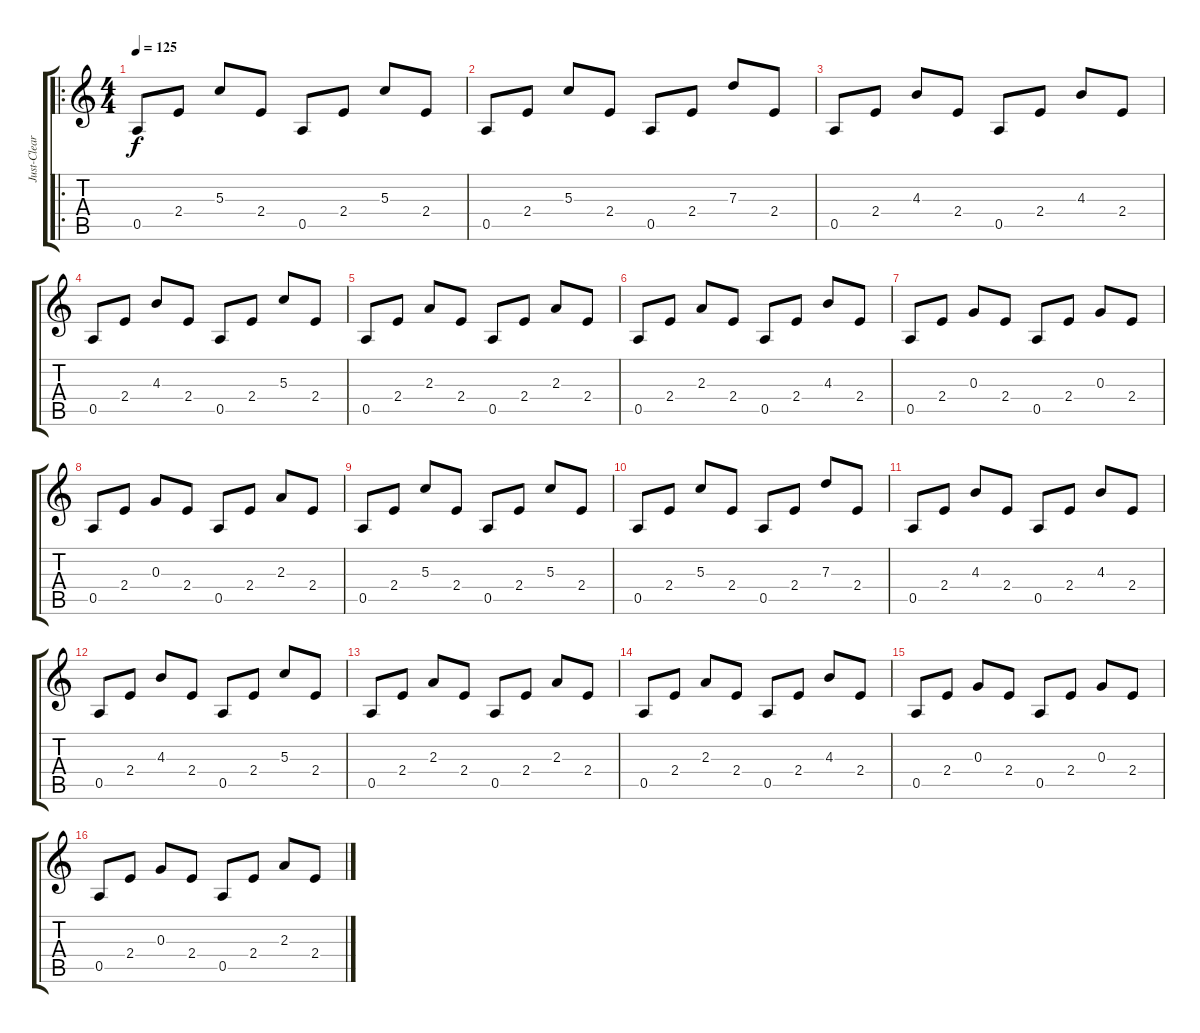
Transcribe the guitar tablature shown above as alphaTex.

\track ("Just-Clear" "Just-Clear") {instrument acousticguitarnylon}
\staff {score tabs}
\tuning (E4 B3 G3 D3 A2 E2) {hide}
\ro
\ts (4 4)
\tempo 125
\clef g2
\ks c
0.5.8{dy f instrument acousticguitarnylon} 2.4.8 5.3.8 2.4.8 0.5.8 2.4.8 5.3.8 2.4.8 |
0.5.8 2.4.8 5.3.8 2.4.8 0.5.8 2.4.8 7.3.8 2.4.8 |
0.5.8 2.4.8 4.3.8 2.4.8 0.5.8 2.4.8 4.3.8 2.4.8 |
0.5.8 2.4.8 4.3.8 2.4.8 0.5.8 2.4.8 5.3.8 2.4.8 |
0.5.8 2.4.8 2.3.8 2.4.8 0.5.8 2.4.8 2.3.8 2.4.8 |
0.5.8 2.4.8 2.3.8 2.4.8 0.5.8 2.4.8 4.3.8 2.4.8 |
0.5.8 2.4.8 0.3.8 2.4.8 0.5.8 2.4.8 0.3.8 2.4.8 |
0.5.8 2.4.8 0.3.8 2.4.8 0.5.8 2.4.8 2.3.8 2.4.8 |
0.5.8 2.4.8 5.3.8 2.4.8 0.5.8 2.4.8 5.3.8 2.4.8 |
0.5.8 2.4.8 5.3.8 2.4.8 0.5.8 2.4.8 7.3.8 2.4.8 |
0.5.8 2.4.8 4.3.8 2.4.8 0.5.8 2.4.8 4.3.8 2.4.8 |
0.5.8 2.4.8 4.3.8 2.4.8 0.5.8 2.4.8 5.3.8 2.4.8 |
0.5.8 2.4.8 2.3.8 2.4.8 0.5.8 2.4.8 2.3.8 2.4.8 |
0.5.8 2.4.8 2.3.8 2.4.8 0.5.8 2.4.8 4.3.8 2.4.8 |
0.5.8 2.4.8 0.3.8 2.4.8 0.5.8 2.4.8 0.3.8 2.4.8 |
0.5.8 2.4.8 0.3.8 2.4.8 0.5.8 2.4.8 2.3.8 2.4.8
